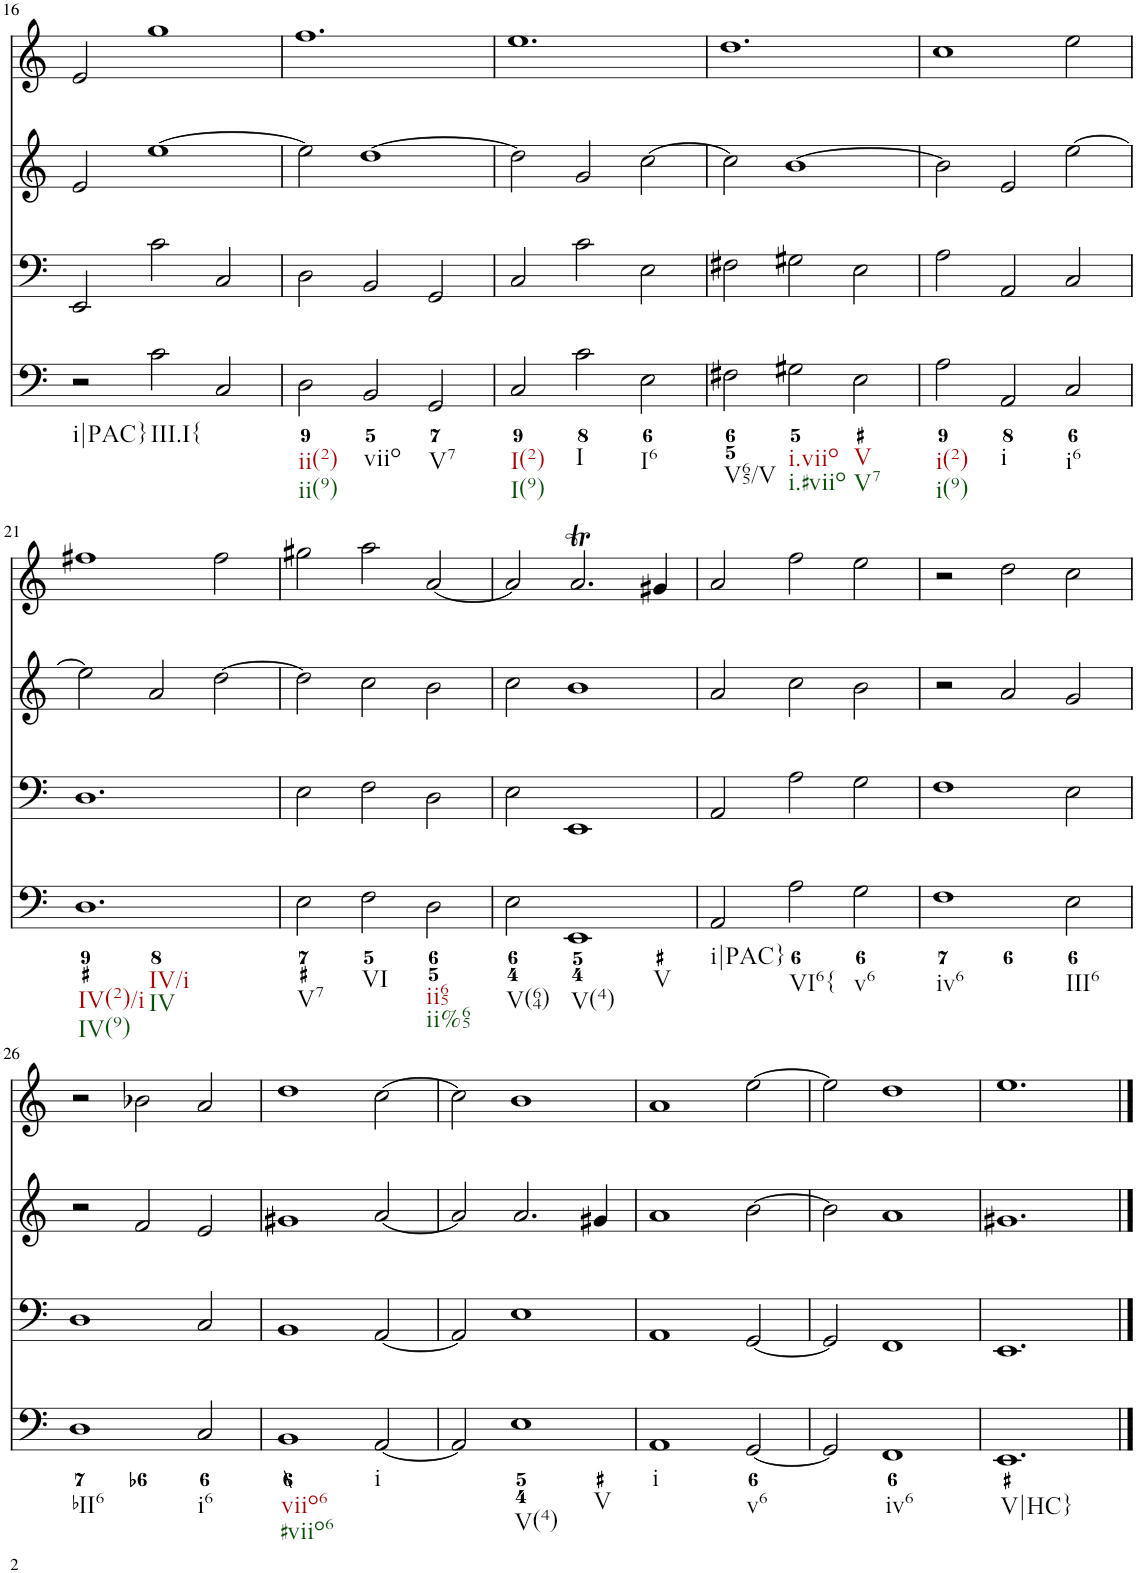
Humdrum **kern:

**kern	**kern	**kern	**kern
*part4	*part3	*part2	*part1
*staff4	*staff3	*staff2	*staff1
*I"Piano	*I"Piano	*I"Piano	*I"Piano
*I'Pno	*I'Pno	*I'Pno	*I'Pno
!!LO:PB:g=z
*clefF4	*clefF4	*clefG2	*clefG2
*k[]	*k[]	*k[]	*k[]
*M3/2	*M3/2	*M3/2	*M3/2
=16	=16	=16	=16
!LO:TX:b:t=i|PAC}	!	!	!
2r	2EE/	2e/	2e/
!LO:TX:b:t=III.I{	!	!	!
2c\	2c\	[1ee	1gg
2C/	2C/	.	.
=17	=17	=17	=17
!LO:TX:b:t=ii(2)	!	!	!
!LO:TX:b:t=ii(9)	!	!	!
2D\	2D\	2ee\]	1.ff
!LO:TX:b:t=viio	!	!	!
2BB/	2BB/	[1dd	.
!LO:TX:b:t=V7	!	!	!
2GG/	2GG/	.	.
=18	=18	=18	=18
!LO:TX:b:t=I(2)	!	!	!
!LO:TX:b:t=I(9)	!	!	!
2C/	2C/	2dd\]	1.ee
!LO:TX:b:t=I	!	!	!
2c\	2c\	2g/	.
!LO:TX:b:t=I6	!	!	!
2E\	2E\	[2cc\	.
=19	=19	=19	=19
!LO:TX:b:t=V65/V	!	!	!
2F#X\	2F#X\	2cc\]	1.dd
!LO:TX:b:t=i.viio	!	!	!
!LO:TX:b:t=i.#viio	!	!	!
2G#X\	2G#X\	[1b	.
!LO:TX:b:t=V	!	!	!
!LO:TX:b:t=V7	!	!	!
2E\	2E\	.	.
=20	=20	=20	=20
!LO:TX:b:t=i(2)	!	!	!
!LO:TX:b:t=i(9)	!	!	!
2A\	2A\	2b\]	1cc
!LO:TX:b:t=i	!	!	!
2AA/	2AA/	2e/	.
!LO:TX:b:t=i6	!	!	!
2C/	2C/	[2ee\	2ee\
!!LO:LB:g=z
=21	=21	=21	=21
!LO:TX:b:t=IV(2)/i	!	!	!
!LO:TX:b:t=IV(9)	!	!	!
!LO:TX:b:t=IV/i	!	!	!
!LO:TX:b:t=IV	!	!	!
1.D	1.D	2ee\]	1ff#X
.	.	2a/	.
.	.	[2dd\	2ff#\
=22	=22	=22	=22
!LO:TX:b:t=V7	!	!	!
2E\	2E\	2dd\]	2gg#X\
!LO:TX:b:t=VI	!	!	!
2F\	2F\	2cc\	2aa\
!LO:TX:b:t=ii65	!	!	!
!LO:TX:b:t=ii%65	!	!	!
2D\	2D\	2b\	[2a/
=23	=23	=23	=23
!LO:TX:b:t=V(64)	!	!	!
2E\	2E\	2cc\	2a/]
!LO:TX:b:t=V(4)	!	!	!
!LO:TX:b:t=V	!	!	!
1EE	1EE	1b	2.aT/
.	.	.	4g#X/
=24	=24	=24	=24
!LO:TX:b:t=i|PAC}	!	!	!
2AA/	2AA/	2a/	2a/
!LO:TX:b:t=VI6{	!	!	!
2A\	2A\	2cc\	2ff\
!LO:TX:b:t=v6	!	!	!
2G\	2G\	2b\	2ee\
=25	=25	=25	=25
!LO:TX:b:t=iv6	!	!	!
1F	1F	2r	2r
.	.	2a/	2dd\
!LO:TX:b:t=III6	!	!	!
2E\	2E\	2g/	2cc\
!!LO:LB:g=z
=26	=26	=26	=26
!LO:TX:b:t=bII6	!	!	!
1D	1D	2r	2r
.	.	2f/	2b-X\
!LO:TX:b:t=i6	!	!	!
2C/	2C/	2e/	2a/
=27	=27	=27	=27
!LO:TX:b:t=viio6	!	!	!
!LO:TX:b:t=#viio6	!	!	!
1BB	1BB	1g#X	1dd
!LO:TX:b:t=i	!	!	!
[2AA/	[2AA/	[2a/	[2cc\
=28	=28	=28	=28
2AA/]	2AA/]	2a/]	2cc\]
!LO:TX:b:t=V(4)	!	!	!
!LO:TX:b:t=V	!	!	!
1E	1E	2.a/	1b
.	.	4g#X/	.
=29	=29	=29	=29
!LO:TX:b:t=i	!	!	!
1AA	1AA	1a	1a
!LO:TX:b:t=v6	!	!	!
[2GG/	[2GG/	[2b\	[2ee\
=30	=30	=30	=30
2GG/]	2GG/]	2b\]	2ee\]
!LO:TX:b:t=iv6	!	!	!
1FF	1FF	1a	1dd
=31	=31	=31	=31
!LO:TX:b:t=V|HC}	!	!	!
1.EE	1.EE	1.g#X	1.ee
==	==	==	==
*-	*-	*-	*-
